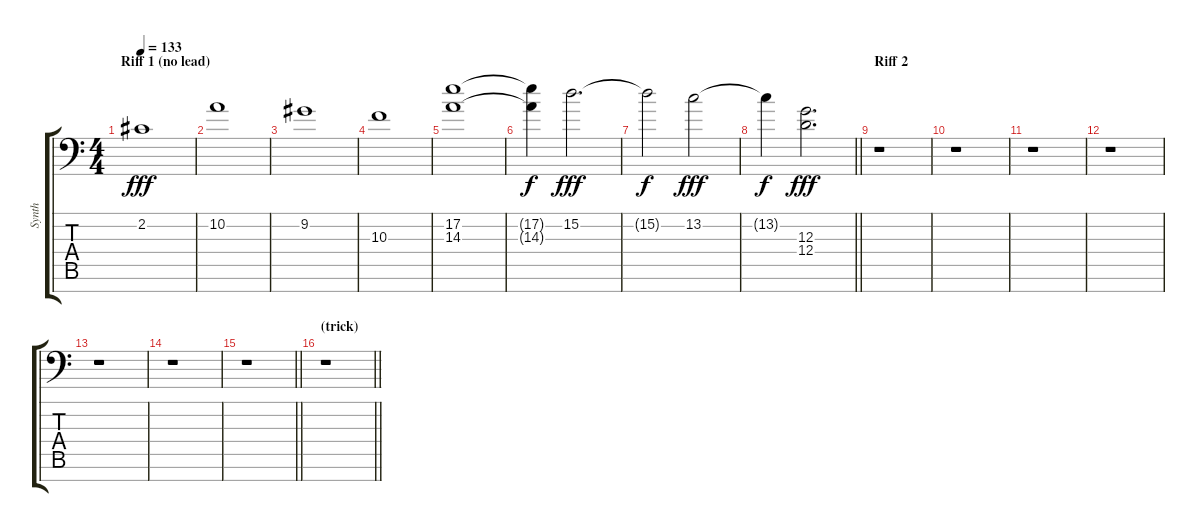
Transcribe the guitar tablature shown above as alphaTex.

\track ("Synth" "Synth") {instrument fx2soundtrack}
\staff {score tabs}
\tuning (C8 B3 G3 D3 A2 E2 C-1) {hide}
\ts (4 4)
\section ("" "Riff 1 (no lead)")
\tempo 133
\clef f4
\ks c
2.2.1{dy fff} |
10.2.1 |
9.2.1 |
10.3.1 |
(17.2 14.3).1 |
(17.2{t} 14.3{t}).4{dy f} 15.2.2{d dy fff} |
15.2{t}.2{dy f} 13.2.2{dy fff} |
\barLineRight lightlight
13.2{t}.4{dy f} (12.3 12.4).2{d dy fff} |
\section ("" "Riff 2")
r.1 |
r.1 |
r.1 |
r.1 |
r.1 |
r.1 |
\barLineRight lightlight
r.1 |
\section ("" "(trick)")
\barLineRight lightlight
r.1
